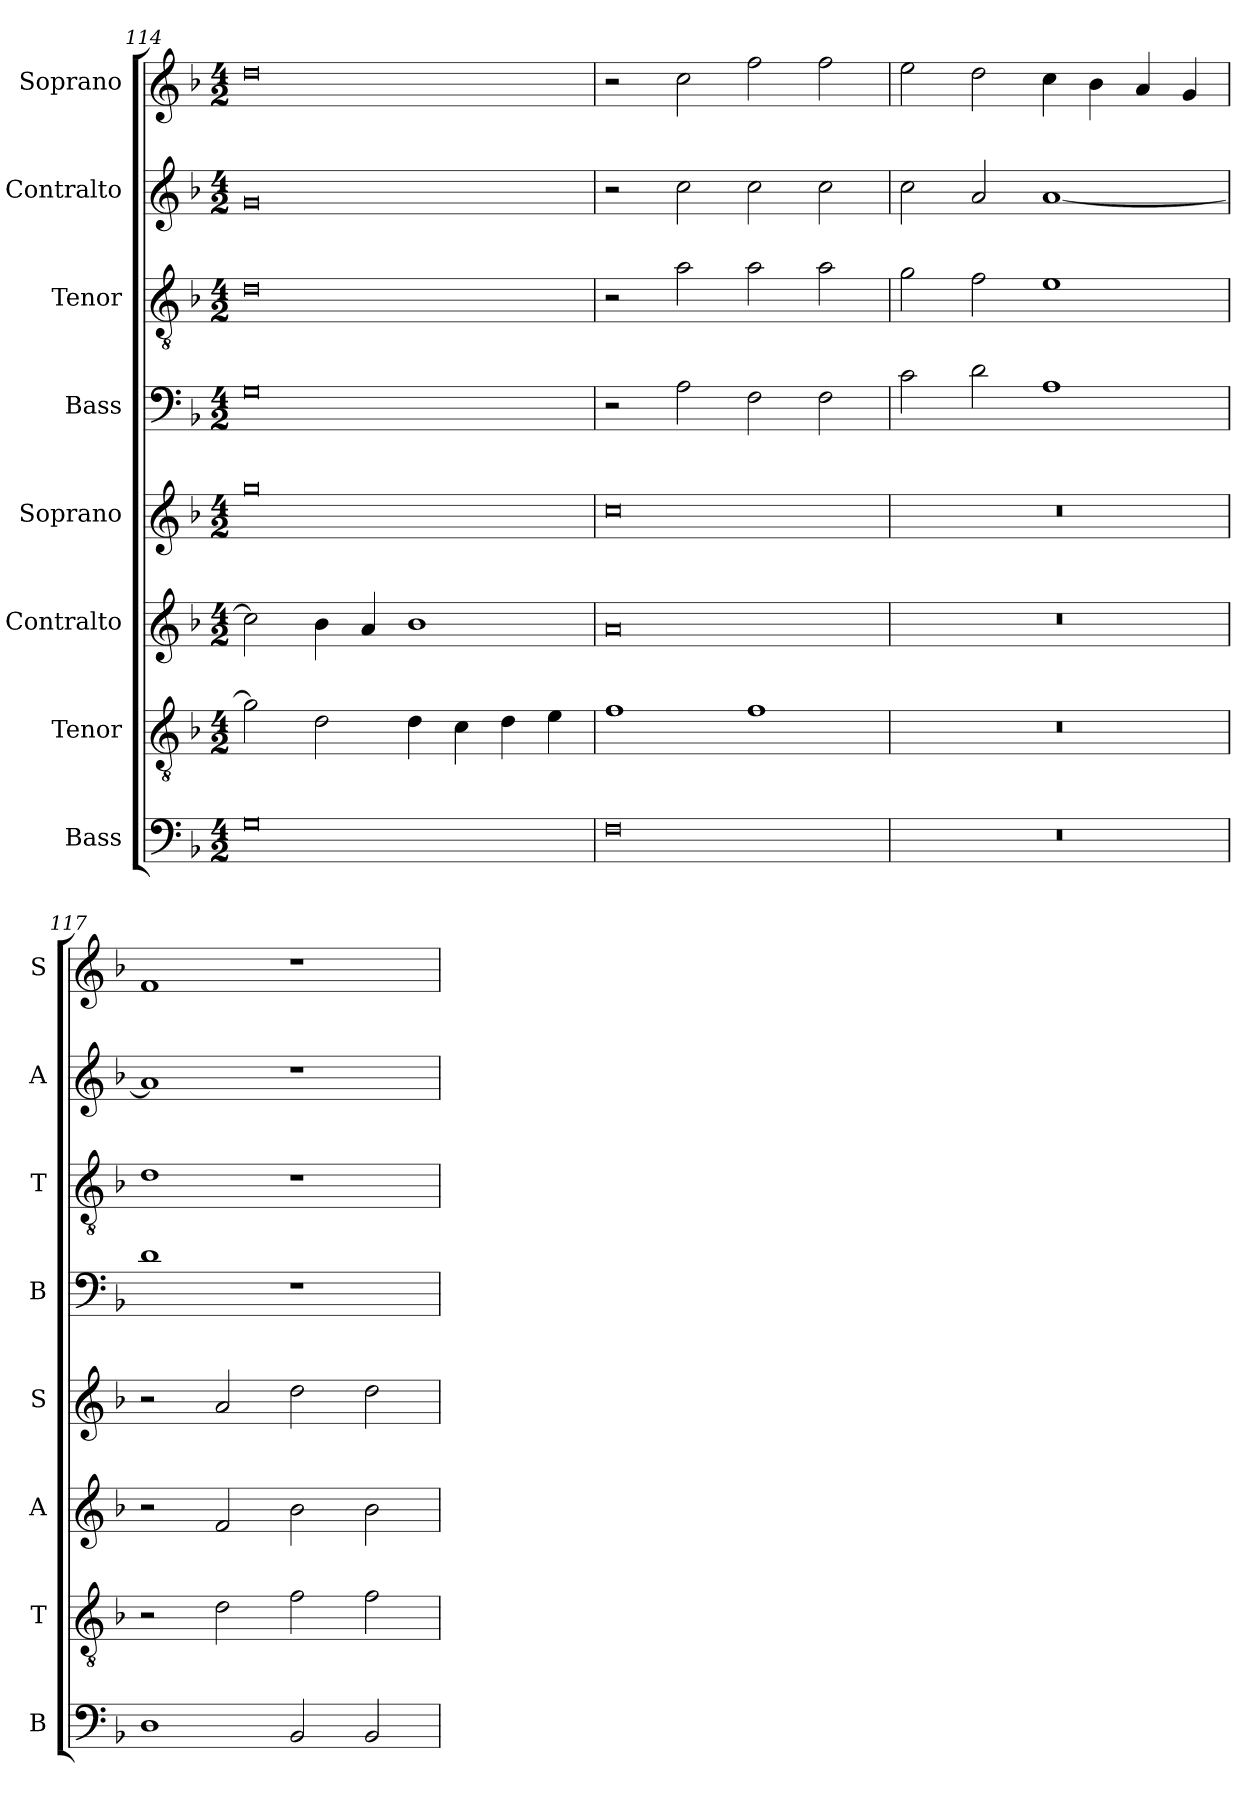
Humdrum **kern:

**kern	**kern	**kern	**kern	**kern	**kern	**kern	**kern
*part8	*part7	*part6	*part5	*part4	*part3	*part2	*part1
*staff8	*staff7	*staff6	*staff5	*staff4	*staff3	*staff2	*staff1
*I"Bass	*I"Tenor	*I"Contralto	*I"Soprano	*I"Bass	*I"Tenor	*I"Contralto	*I"Soprano
*I'B	*I'T	*I'A	*I'S	*I'B	*I'T	*I'A	*I'S
*clefF4	*clefGv2	*clefG2	*clefG2	*clefF4	*clefGv2	*clefG2	*clefG2
*k[b-]	*k[b-]	*k[b-]	*k[b-]	*k[b-]	*k[b-]	*k[b-]	*k[b-]
*G:dor	*G:dor	*G:dor	*G:dor	*G:dor	*G:dor	*G:dor	*G:dor
*M4/2	*M4/2	*M4/2	*M4/2	*M4/2	*M4/2	*M4/2	*M4/2
=114	=114	=114	=114	=114	=114	=114	=114
0G	2g]	2cc]	0gg	0G	0d	0g	0dd
.	2d	4b-	.	.	.	.	.
.	.	4a	.	.	.	.	.
.	4d	1b-	.	.	.	.	.
.	4c	.	.	.	.	.	.
.	4d	.	.	.	.	.	.
.	4e	.	.	.	.	.	.
=115	=115	=115	=115	=115	=115	=115	=115
0F	1f	0a	0cc	2r	2r	2r	2r
.	.	.	.	2A	2a	2cc	2cc
.	1f	.	.	2F	2a	2cc	2ff
.	.	.	.	2F	2a	2cc	2ff
=116	=116	=116	=116	=116	=116	=116	=116
0r	0r	0r	0r	2c	2g	2cc	2ee
.	.	.	.	2d	2f	2a	2dd
.	.	.	.	1A	1e	[1a	4cc
.	.	.	.	.	.	.	4b-
.	.	.	.	.	.	.	4a
.	.	.	.	.	.	.	4g
=117	=117	=117	=117	=117	=117	=117	=117
1D	2r	2r	2r	1d	1d	1a]	1f
.	2d	2f	2a	.	.	.	.
2BB-	2f	2b-	2dd	1r	1r	1r	1r
2BB-	2f	2b-	2dd	.	.	.	.
=	=	=	=	=	=	=	=
*-	*-	*-	*-	*-	*-	*-	*-
